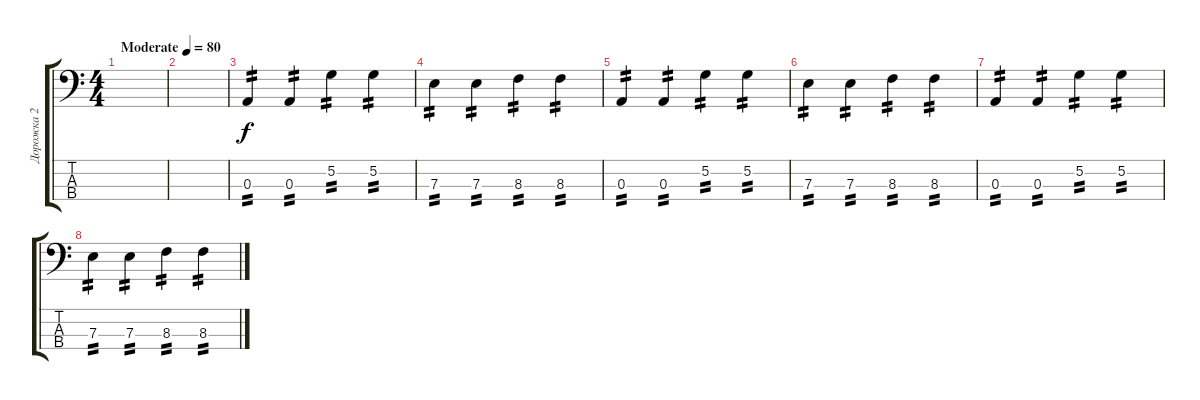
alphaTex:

\track ("Дорожка 2" "Дорожка 2") {instrument electricbassfinger}
\staff {score tabs}
\tuning (G2 D2 A1 E1) {hide}
\ts (4 4)
\tempo (80 "Moderate")
\clef f4
\ks c
|
|
0.3.4{tp 2} 0.3.4{tp 2} 5.2.4{tp 2} 5.2.4{tp 2} |
7.3.4{tp 2} 7.3.4{tp 2} 8.3.4{tp 2} 8.3.4{tp 2} |
0.3.4{tp 2} 0.3.4{tp 2} 5.2.4{tp 2} 5.2.4{tp 2} |
7.3.4{tp 2} 7.3.4{tp 2} 8.3.4{tp 2} 8.3.4{tp 2} |
0.3.4{tp 2} 0.3.4{tp 2} 5.2.4{tp 2} 5.2.4{tp 2} |
7.3.4{tp 2} 7.3.4{tp 2} 8.3.4{tp 2} 8.3.4{tp 2}
